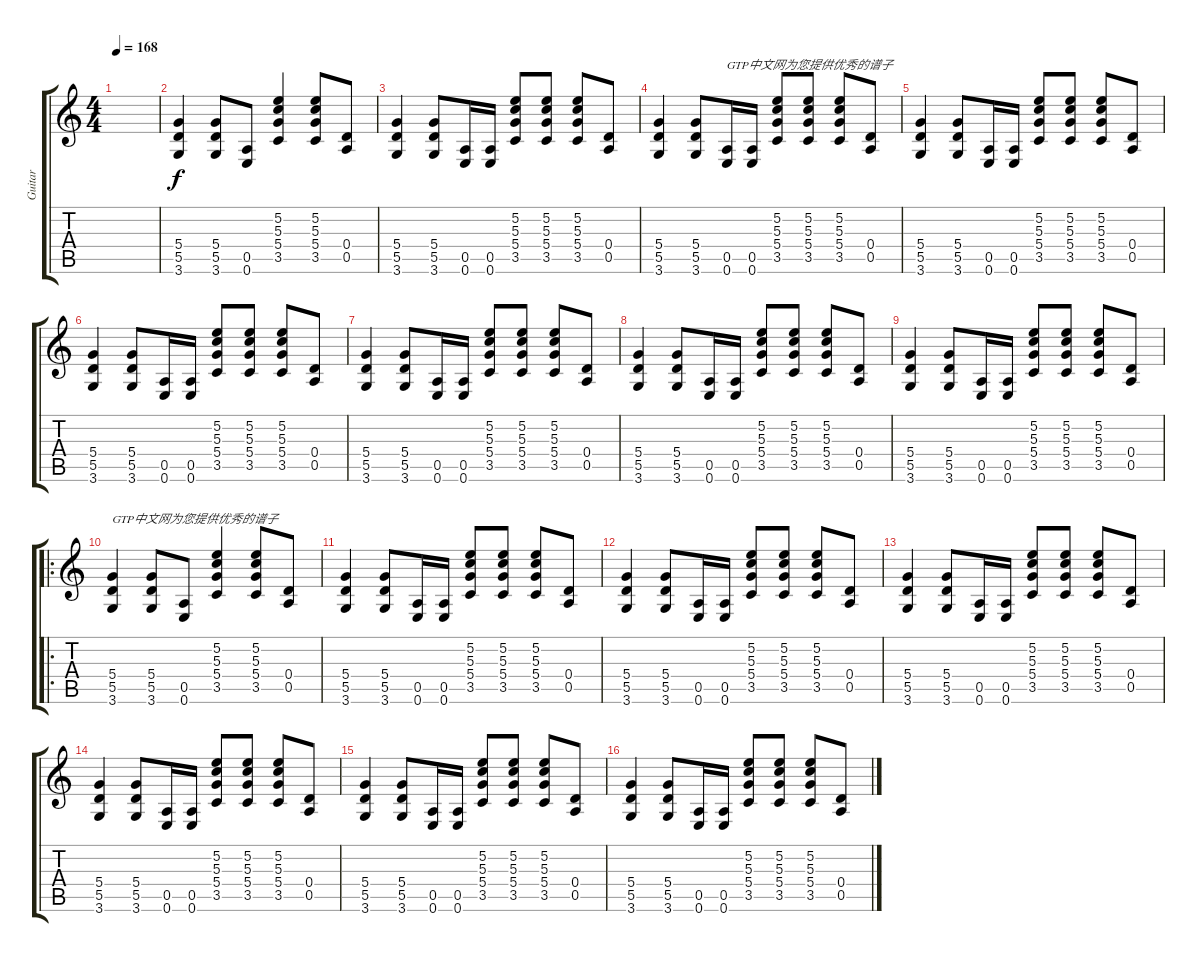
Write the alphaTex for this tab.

\track ("Guitar" "Guitar") {instrument distortionguitar}
\staff {score tabs}
\tuning (E4 B3 G3 D3 A2 E2) {hide}
\ts (4 4)
\tempo 168
\clef g2
\ks c
|
(5.4 5.5 3.6).4 (5.4 5.5 3.6).8 (0.5 0.6).8 (5.2 5.3 5.4 3.5).4 (5.2 5.3 5.4 3.5).8 (0.4 0.5).8 |
(5.4 5.5 3.6).4 (5.4 5.5 3.6).8 (0.5 0.6).16 (0.5 0.6).16 (5.2 5.3 5.4 3.5).8 (5.2 5.3 5.4 3.5).8 (5.2 5.3 5.4 3.5).8 (0.4 0.5).8 |
(5.4 5.5 3.6).4 (5.4 5.5 3.6).8 (0.5 0.6).16{txt "GTP中文网为您提供优秀的谱子"} (0.5 0.6).16 (5.2 5.3 5.4 3.5).8 (5.2 5.3 5.4 3.5).8 (5.2 5.3 5.4 3.5).8 (0.4 0.5).8 |
(5.4 5.5 3.6).4 (5.4 5.5 3.6).8 (0.5 0.6).16 (0.5 0.6).16 (5.2 5.3 5.4 3.5).8 (5.2 5.3 5.4 3.5).8 (5.2 5.3 5.4 3.5).8 (0.4 0.5).8 |
(5.4 5.5 3.6).4 (5.4 5.5 3.6).8 (0.5 0.6).16 (0.5 0.6).16 (5.2 5.3 5.4 3.5).8 (5.2 5.3 5.4 3.5).8 (5.2 5.3 5.4 3.5).8 (0.4 0.5).8 |
(5.4 5.5 3.6).4 (5.4 5.5 3.6).8 (0.5 0.6).16 (0.5 0.6).16 (5.2 5.3 5.4 3.5).8 (5.2 5.3 5.4 3.5).8 (5.2 5.3 5.4 3.5).8 (0.4 0.5).8 |
(5.4 5.5 3.6).4 (5.4 5.5 3.6).8 (0.5 0.6).16 (0.5 0.6).16 (5.2 5.3 5.4 3.5).8 (5.2 5.3 5.4 3.5).8 (5.2 5.3 5.4 3.5).8 (0.4 0.5).8 |
(5.4 5.5 3.6).4 (5.4 5.5 3.6).8 (0.5 0.6).16 (0.5 0.6).16 (5.2 5.3 5.4 3.5).8 (5.2 5.3 5.4 3.5).8 (5.2 5.3 5.4 3.5).8 (0.4 0.5).8 |
\ro
(5.4 5.5 3.6).4{txt "GTP中文网为您提供优秀的谱子"} (5.4 5.5 3.6).8 (0.5 0.6).8 (5.2 5.3 5.4 3.5).4 (5.2 5.3 5.4 3.5).8 (0.4 0.5).8 |
(5.4 5.5 3.6).4 (5.4 5.5 3.6).8 (0.5 0.6).16 (0.5 0.6).16 (5.2 5.3 5.4 3.5).8 (5.2 5.3 5.4 3.5).8 (5.2 5.3 5.4 3.5).8 (0.4 0.5).8 |
(5.4 5.5 3.6).4 (5.4 5.5 3.6).8 (0.5 0.6).16 (0.5 0.6).16 (5.2 5.3 5.4 3.5).8 (5.2 5.3 5.4 3.5).8 (5.2 5.3 5.4 3.5).8 (0.4 0.5).8 |
(5.4 5.5 3.6).4 (5.4 5.5 3.6).8 (0.5 0.6).16 (0.5 0.6).16 (5.2 5.3 5.4 3.5).8 (5.2 5.3 5.4 3.5).8 (5.2 5.3 5.4 3.5).8 (0.4 0.5).8 |
(5.4 5.5 3.6).4 (5.4 5.5 3.6).8 (0.5 0.6).16 (0.5 0.6).16 (5.2 5.3 5.4 3.5).8 (5.2 5.3 5.4 3.5).8 (5.2 5.3 5.4 3.5).8 (0.4 0.5).8 |
(5.4 5.5 3.6).4 (5.4 5.5 3.6).8 (0.5 0.6).16 (0.5 0.6).16 (5.2 5.3 5.4 3.5).8 (5.2 5.3 5.4 3.5).8 (5.2 5.3 5.4 3.5).8 (0.4 0.5).8 |
(5.4 5.5 3.6).4 (5.4 5.5 3.6).8 (0.5 0.6).16 (0.5 0.6).16 (5.2 5.3 5.4 3.5).8 (5.2 5.3 5.4 3.5).8 (5.2 5.3 5.4 3.5).8 (0.4 0.5).8
